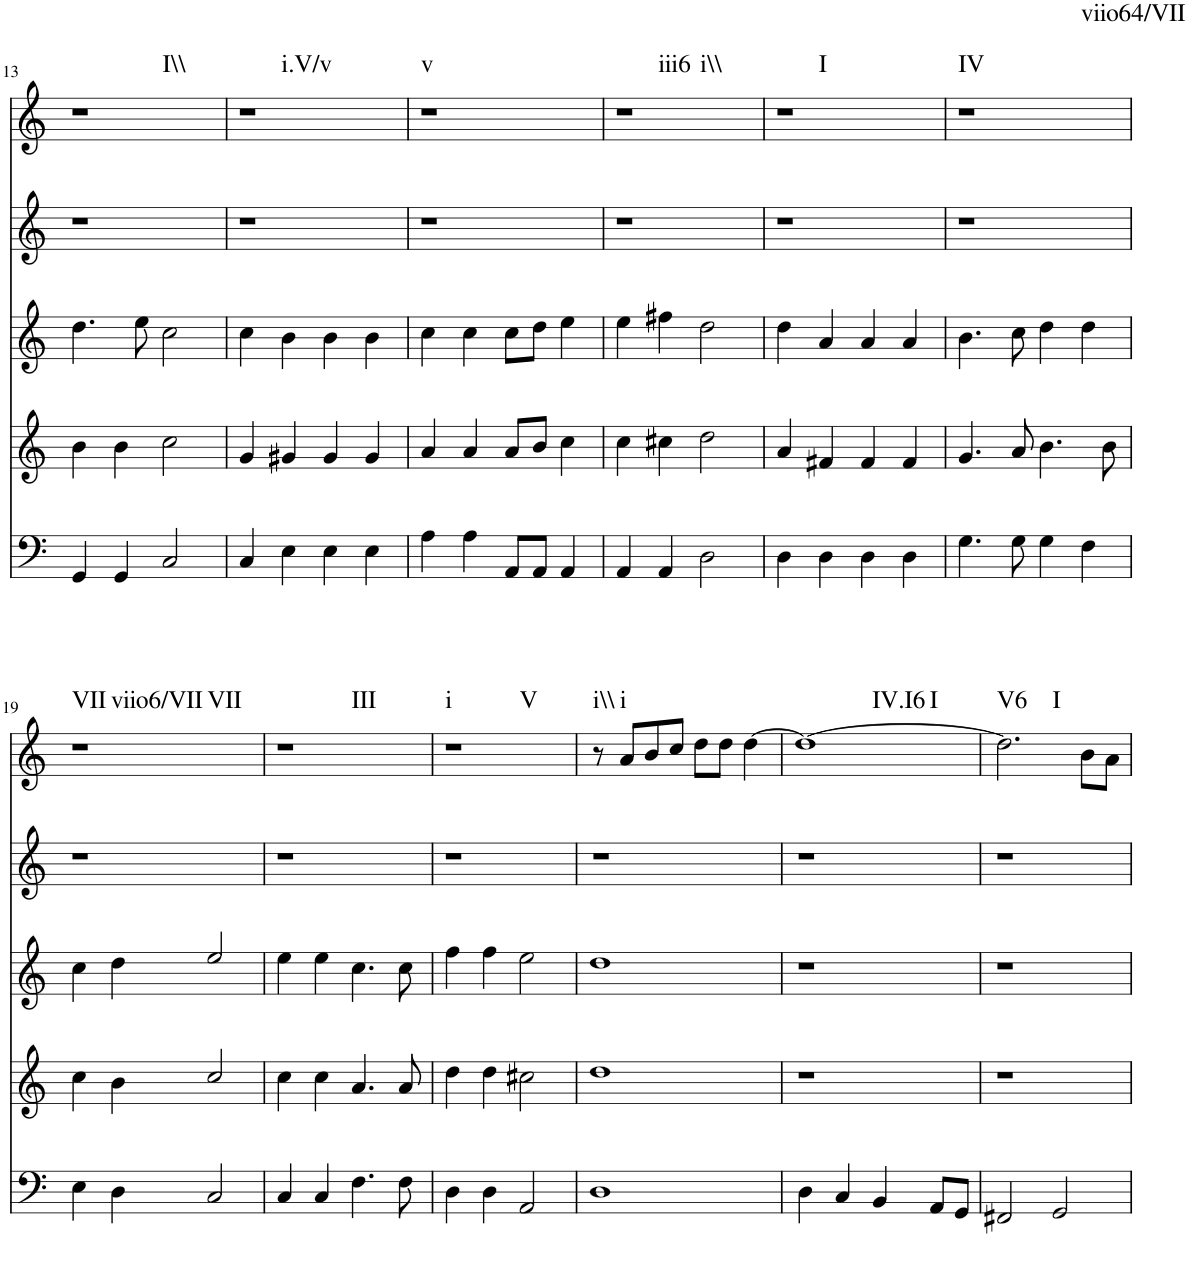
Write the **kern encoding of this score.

**kern	**kern	**kern	**kern	**kern	**harte
*part5	*part4	*part3	*part2	*part1	*part1
*staff5	*staff4	*staff3	*staff2	*staff1	*
*I"vox	*I"vox	*I"vox	*I"vox	*I"vox	*
!!LO:PB:g=z
*clefF4	*clefG2	*clefG2	*clefG2	*clefG2	*
*k[]	*k[]	*k[]	*k[]	*k[]	*
*M4/4	*M4/4	*M4/4	*M4/4	*M4/4	*
=13	=13	=13	=13	=13	=13
!	!	!	!	!	!LO:H:kt=I\\
4GG/	4b\	4.dd\	1r	1r	N
4GG/	4b\	.	.	.	.
.	.	8ee\	.	.	.
2C/	2cc\	2cc\	.	.	.
=14	=14	=14	=14	=14	=14
!	!	!	!	!	!LO:H:kt=i.V/v
4C/	4g/	4cc\	1r	1r	N
4E\	4g#X/	4b\	.	.	.
4E\	4g#/	4b\	.	.	.
4E\	4g#/	4b\	.	.	.
=15	=15	=15	=15	=15	=15
!	!	!	!	!	!LO:H:kt=v
4A\	4a/	4cc\	1r	1r	N
4A\	4a/	4cc\	.	.	.
8AA/L	8a/L	8cc\L	.	.	.
8AA/J	8b/J	8dd\J	.	.	.
4AA/	4cc\	4ee\	.	.	.
=16	=16	=16	=16	=16	=16
!	!	!	!	!	!LO:H:n=1:kt=iii6
!	!	!	!	!	!LO:H:n=2:kt=i\\
4AA/	4cc\	4ee\	1r	1r	N N
4AA/	4cc#X\	4ff#X\	.	.	.
2D\	2dd\	2dd\	.	.	.
=17	=17	=17	=17	=17	=17
!	!	!	!	!	!LO:H:kt=I
4D\	4a/	4dd\	1r	1r	N
4D\	4f#X/	4a/	.	.	.
4D\	4f#/	4a/	.	.	.
4D\	4f#/	4a/	.	.	.
=18	=18	=18	=18	=18	=18
!	!	!	!	!	!LO:H:n=1:kt=IV
!	!	!	!	!	!LO:H:n=2:kt=viio64/VII
4.G\	4.g/	4.b\	1r	1r	N N
8G\	8a/	8cc\	.	.	.
4G\	4.b\	4dd\	.	.	.
4F\	.	4dd\	.	.	.
.	8b\	.	.	.	.
!!LO:LB:g=z
=19	=19	=19	=19	=19	=19
!	!	!	!	!	!LO:H:n=1:kt=VII
!	!	!	!	!	!LO:H:n=2:kt=viio6/VII
!	!	!	!	!	!LO:H:n=3:kt=VII
4E\	4cc\	4cc\	1r	1r	N N N
4D\	4b\	4dd\	.	.	.
2C/	2cc/	2ee/	.	.	.
=20	=20	=20	=20	=20	=20
!	!	!	!	!	!LO:H:kt=III
4C/	4cc\	4ee\	1r	1r	N
4C/	4cc\	4ee\	.	.	.
4.F\	4.a/	4.cc\	.	.	.
8F\	8a/	8cc\	.	.	.
=21	=21	=21	=21	=21	=21
!	!	!	!	!	!LO:H:n=1:kt=i
!	!	!	!	!	!LO:H:n=2:kt=V
4D\	4dd\	4ff\	1r	1r	N N
4D\	4dd\	4ff\	.	.	.
2AA/	2cc#X\	2ee\	.	.	.
=22	=22	=22	=22	=22	=22
!	!	!	!	!	!LO:H:kt=i\\
1D	1dd	1dd	1r	8r	N
!	!	!	!	!	!LO:H:kt=i
.	.	.	.	8a/L	N
.	.	.	.	8b/	.
.	.	.	.	8cc/J	.
.	.	.	.	8dd\L	.
.	.	.	.	8dd\J	.
.	.	.	.	[4dd\	.
=23	=23	=23	=23	=23	=23
!	!	!	!	!	!LO:H:n=1:kt=IV.I6
!	!	!	!	!	!LO:H:n=2:kt=I
4D\	1r	1r	1r	1dd_	N N
4C/	.	.	.	.	.
4BB/	.	.	.	.	.
8AA/L	.	.	.	.	.
8GG/J	.	.	.	.	.
=24	=24	=24	=24	=24	=24
!	!	!	!	!	!LO:H:n=1:kt=V6
!	!	!	!	!	!LO:H:n=2:kt=I
2FF#X/	1r	1r	1r	2.dd\]	N N
2GG/	.	.	.	.	.
.	.	.	.	8b\L	.
.	.	.	.	8a\J	.
=	=	=	=	=	=
*-	*-	*-	*-	*-	*-
